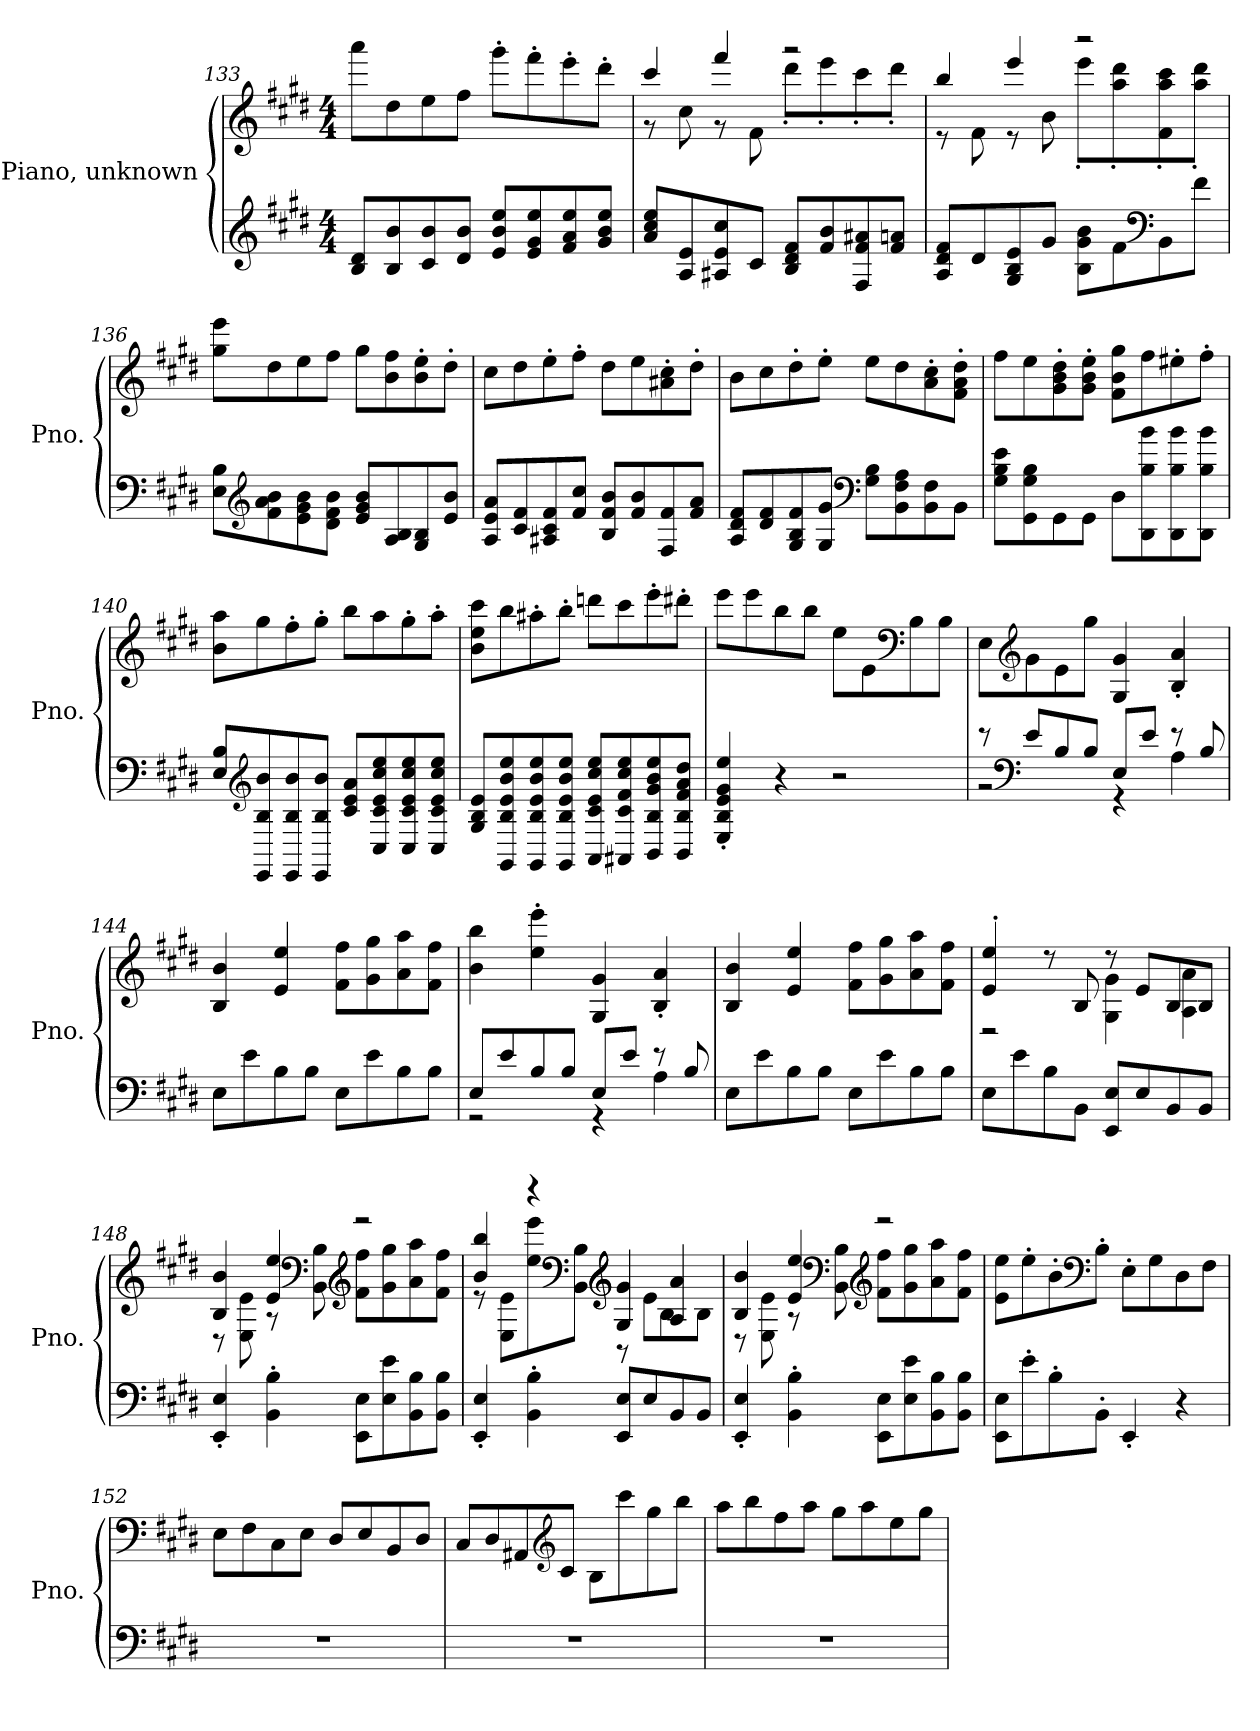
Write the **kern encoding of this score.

**kern	**kern
*part1	*part1
*staff2	*staff1
*I"Piano, unknown	*
*I'Pno.	*
*clefG2	*clefG2
*k[f#c#g#d#]	*k[f#c#g#d#]
*M4/4	*M4/4
=133	=133
8B/ 8d#/L	8aaa\L
8B/ 8b/	8dd#\
8c#/ 8b/	8ee\
8d#/ 8b/J	8ff#\J
8e/ 8b/ 8ee/L	8ggg#'\L
8e/ 8g#/ 8ee/	8fff#'\
8f#/ 8a/ 8ee/	8eee'\
8g#/ 8b/ 8ee/J	8ddd#'\J
=134	=134
*	*^
8a/ 8cc#/ 8ee/L	4ccc#/	8r
8A/ 8e/	.	8cc#\
8A#X/ 8e/ 8cc#/	4fff#/	8r
8c#/J	.	8f#\
8B/ 8d#/ 8f#/L	2r	8ddd#'\L
8f#/ 8b/	.	8eee'\
8F#/ 8f#/ 8a#X/	.	8ccc#'\
8f#/ 8an/J	.	8ddd#'\J
!!LO:LB:g=z	!!
=135	=135	=135
8A/ 8d#/ 8f#/L	4bb/	8r
8d#/	.	8f#\
8G#/ 8B/ 8e/	4eee/	8r
8g#/J	.	8b\
8B\ 8g#\ 8b\L	2r	8eee'\L
8f#\	.	8aa\' 8ddd#\'
*clefF4	*	*
8BB\	.	8f#\' 8aa\' 8ccc#\'
8f#\J	.	8aa\' 8ddd#\'J
*	*v	*v
=136	=136
8E\ 8B\L	8gg#\ 8eee\L
*clefG2	*
8f#\ 8a\ 8b\	8dd#\
8e\ 8g#\ 8b\	8ee\
8d#\ 8f#\ 8b\J	8ff#\J
8e/ 8g#/ 8b/L	8gg#\L
8A/ 8B/	8b\ 8ff#\
8G#/ 8B/	8b\' 8ee\'
8e/ 8b/J	8dd#'\J
=137	=137
8A/ 8e/ 8a/L	8cc#\L
8c#/ 8f#/	8dd#\
8A#X/ 8c#/ 8f#/	8ee'\
8f#/ 8cc#/J	8ff#'\J
8B/ 8f#/ 8b/L	8dd#\L
8f#/ 8b/	8ee\
8F#/ 8f#/	8a#X\' 8cc#\'
8f#/ 8a/J	8dd#'\J
!!LO:LB:g=z
=138	=138
8A/ 8d#/ 8f#/L	8b\L
8d#/ 8f#/	8cc#\
8G#/ 8B/ 8f#/	8dd#'\
8G#/ 8g#/J	8ee'\J
*clefF4	*
8G#\ 8B\L	8ee\L
8BB\ 8F#\ 8A\	8dd#\
8BB\ 8F#\	8a\' 8cc#\'
8BB\J	8f#\' 8a\' 8dd#\'J
=139	=139
8G#\ 8B\ 8e\L	8ff#\L
8GG#\ 8G#\ 8B\	8ee\
8GG#\	8g#\' 8b\' 8dd#\'
8GG#\J	8g#\' 8b\' 8ee\'J
8D#\L	8f#\ 8b\ 8gg#\L
8DD#\ 8B\ 8b\	8ff#\
8DD#\ 8B\ 8b\	8ee#X'\
8DD#\ 8B\ 8b\J	8ff#'\J
=140	=140
8E/ 8B/L	8b\ 8aa\L
*clefG2	*
8EE/ 8B/ 8b/	8gg#\
8EE/ 8B/ 8b/	8ff#'\
8EE/ 8B/ 8b/J	8gg#'\J
8c#/ 8e/ 8a/L	8bb\L
8C#/ 8c#/ 8e/ 8cc#/ 8ee/	8aa\
8C#/ 8c#/ 8e/ 8cc#/ 8ee/	8gg#'\
8C#/ 8c#/ 8e/ 8cc#/ 8ee/J	8aa'\J
!!LO:LB:g=z
=141	=141
8G#/ 8B/ 8e/L	8b\ 8ee\ 8ccc#\L
8GG#/ 8B/ 8e/ 8b/ 8ee/	8bb\
8GG#/ 8B/ 8e/ 8b/ 8ee/	8aa#X'\
8GG#/ 8B/ 8e/ 8b/ 8ee/J	8bb'\J
8AA/ 8c#/ 8e/ 8cc#/ 8ee/L	8dddn\L
8AA#X/ 8c#/ 8f#/ 8cc#/ 8ee/	8ccc#\
8BB/ 8B/ 8g#/ 8b/ 8ee/	8eee'\
8BB/ 8B/ 8f#/ 8a/ 8dd#/J	8ddd#X'\J
=142	=142
4E/' 4B/' 4e/' 4g#/' 4ee/'	8eee\L
.	8eee\
4r	8bb\
.	8bb\J
2r	8ee\L
.	8e\
*	*clefF4
.	8B\
.	8B\J
=143	=143
*^	*
8r	2r	8E\L
*clefF4	*	*clefG2
8e/L	.	8g#\
8B/	.	8e\
8B/J	.	8gg#\J
8E/L	4r	4G#/ 4g#/
8e/J	.	.
8r	4A\	4B/' 4a/'
8B/	.	.
*v	*v	*
!!LO:PB:g=z
=144	=144
8E\L	4B/ 4b/
8e\	.
8B\	4e/ 4ee/
8B\J	.
8E\L	8f#\ 8ff#\L
8e\	8g#\ 8gg#\
8B\	8a\ 8aa\
8B\J	8f#\ 8ff#\J
=145	=145
*^	*
8E/L	2r	4b\ 4bb\
8e/	.	.
8B/	.	4ee\' 4eee\'
8B/J	.	.
8E/L	4r	4G#/ 4g#/
8e/J	.	.
8r	4A\	4B/' 4a/'
8B/	.	.
*v	*v	*
=146	=146
8E\L	4B/ 4b/
8e\	.
8B\	4e/ 4ee/
8B\J	.
8E\L	8f#\ 8ff#\L
8e\	8g#\ 8gg#\
8B\	8a\ 8aa\
8B\J	8f#\ 8ff#\J
=147	=147
*	*^
8E\L	4e/' 4ee/'	2r
8e\	.	.
8B\	8r	.
8BB\J	8B/	.
8EE/ 8E/L	8r	4G#\ 4g#\
8E/	8e/L	.
8BB/	8B/	4A\ 4a\
8BB/J	8B/J	.
!!LO:LB:g=z	!!
=148	=148	=148
4EE/' 4E/'	4B/ 4b/	8r
.	.	8E\ 8e\
4BB\' 4B\'	4e/ 4ee/	8r
*	*clefF4	*
.	.	8BB\ 8B\
*	*clefG2	*
8EE\ 8E\L	2r	8f#\ 8ff#\L
8E\ 8e\	.	8g#\ 8gg#\
8BB\ 8B\	.	8a\ 8aa\
8BB\ 8B\J	.	8f#\ 8ff#\J
=149	=149	=149
4EE/' 4E/'	4b/ 4bb/	8r
.	.	8E\ 8e\L
4BB\' 4B\'	4r	8ee\ 8eee\
*	*clefF4	*
.	.	8BB\ 8B\J
*	*clefG2	*
8EE/ 8E/L	4G#/ 4g#/	8r
8E/	.	8e\L
8BB/	4A/ 4a/	8B\
8BB/J	.	8B\J
=150	=150	=150
4EE/' 4E/'	4B/ 4b/	8r
.	.	8E\ 8e\
4BB\' 4B\'	4e/ 4ee/	8r
*	*clefF4	*
.	.	8BB\ 8B\
*	*clefG2	*
8EE\ 8E\L	2r	8f#\ 8ff#\L
8E\ 8e\	.	8g#\ 8gg#\
8BB\ 8B\	.	8a\ 8aa\
8BB\ 8B\J	.	8f#\ 8ff#\J
*	*v	*v
!!LO:LB:g=z
=151	=151
8EE\ 8E\L	8e\ 8ee\L
8e'\	8ee'\
8B'\	8b'\
*	*clefF4
8BB'\J	8B'\J
4EE'/	8E'\L
.	8G#\
4r	8D#\
.	8F#\J
=152	=152
1r	8E\L
.	8F#\
.	8C#\
.	8E\J
.	8D#/L
.	8E/
.	8BB/
.	8D#/J
=153	=153
1r	8C#/L
.	8D#/
.	8AA#X/
*	*clefG2
.	8c#/J
.	8B\L
.	8ccc#\
.	8gg#\
.	8bb\J
=154	=154
1r	8aa\L
.	8bb\
.	8ff#\
.	8aa\J
.	8gg#\L
.	8aa\
.	8ee\
.	8gg#\J
=	=
*-	*-
